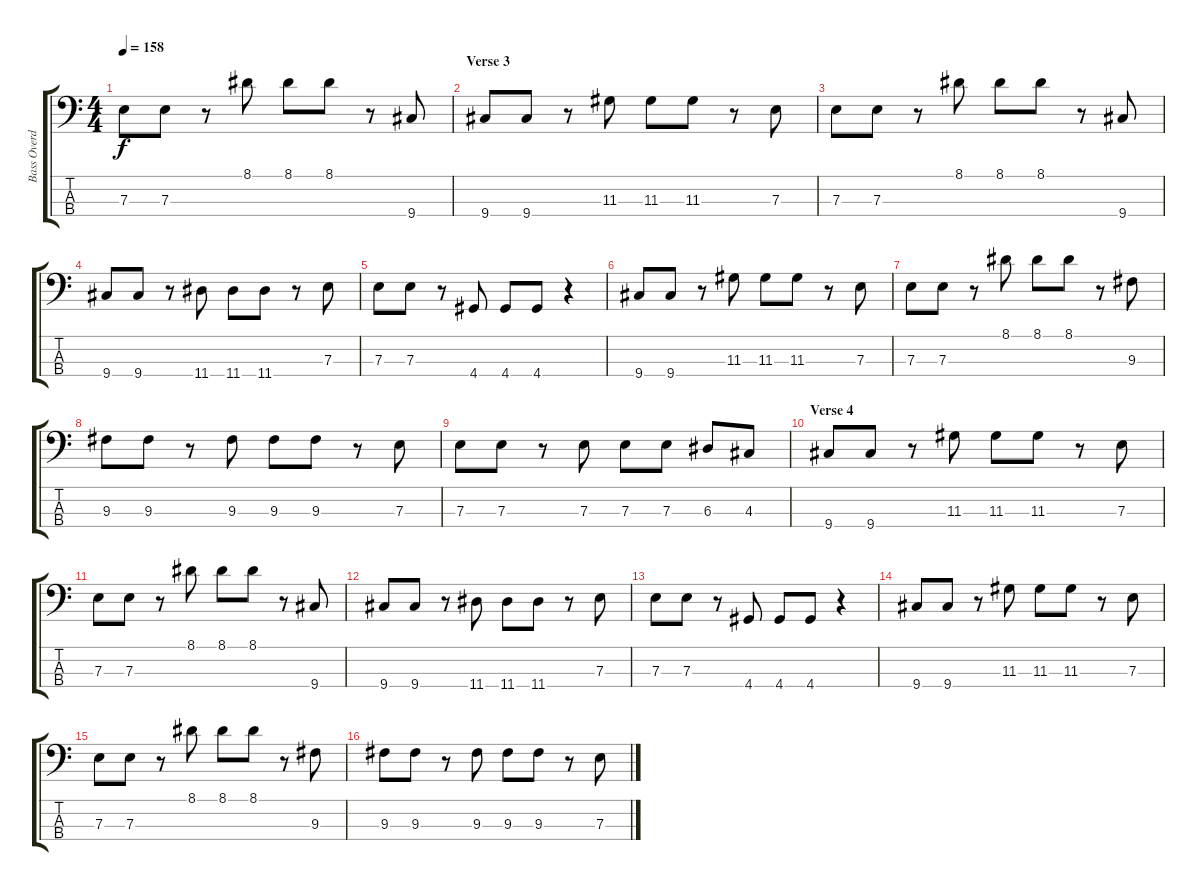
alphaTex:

\track ("Bass Overdub" "Bass Overd") {instrument distortionguitar}
\staff {score tabs}
\tuning (G2 D2 A1 E1) {hide}
\ts (4 4)
\tempo 158
\clef f4
\ks c
7.3.8{dy f} 7.3.8 r.8 8.1.8 8.1.8 8.1.8 r.8 9.4.8 |
\section ("" "Verse 3")
9.4.8 9.4.8 r.8 11.3.8 11.3.8 11.3.8 r.8 7.3.8 |
7.3.8 7.3.8 r.8 8.1.8 8.1.8 8.1.8 r.8 9.4.8 |
9.4.8 9.4.8 r.8 11.4.8 11.4.8 11.4.8 r.8 7.3.8 |
7.3.8 7.3.8 r.8 4.4.8 4.4.8 4.4.8 r.4 |
9.4.8 9.4.8 r.8 11.3.8 11.3.8 11.3.8 r.8 7.3.8 |
7.3.8 7.3.8 r.8 8.1.8 8.1.8 8.1.8 r.8 9.3.8 |
9.3.8 9.3.8 r.8 9.3.8 9.3.8 9.3.8 r.8 7.3.8 |
7.3.8 7.3.8 r.8 7.3.8 7.3.8 7.3.8 6.3.8 4.3.8 |
\section ("" "Verse 4")
9.4.8 9.4.8 r.8 11.3.8 11.3.8 11.3.8 r.8 7.3.8 |
7.3.8 7.3.8 r.8 8.1.8 8.1.8 8.1.8 r.8 9.4.8 |
9.4.8 9.4.8 r.8 11.4.8 11.4.8 11.4.8 r.8 7.3.8 |
7.3.8 7.3.8 r.8 4.4.8 4.4.8 4.4.8 r.4 |
9.4.8 9.4.8 r.8 11.3.8 11.3.8 11.3.8 r.8 7.3.8 |
7.3.8 7.3.8 r.8 8.1.8 8.1.8 8.1.8 r.8 9.3.8 |
9.3.8 9.3.8 r.8 9.3.8 9.3.8 9.3.8 r.8 7.3.8
